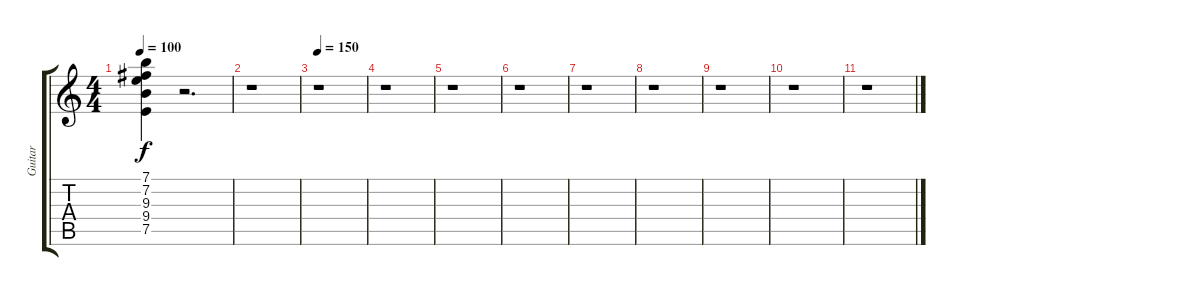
\track ("Guitar" "Guitar") {instrument acousticguitarsteel}
\staff {score tabs}
\tuning (E4 B3 G3 D3 A2 E2) {hide}
\ts (4 4)
\tempo 100
\clef g2
\ks c
(7.1{t} 7.2{t} 9.3{t} 9.4{t} 7.5{t}).4{dy f} r.2{d} |
r.1 |
\tempo 150
r.1 |
r.1 |
r.1 |
r.1 |
r.1 |
r.1 |
r.1 |
r.1 |
r.1
